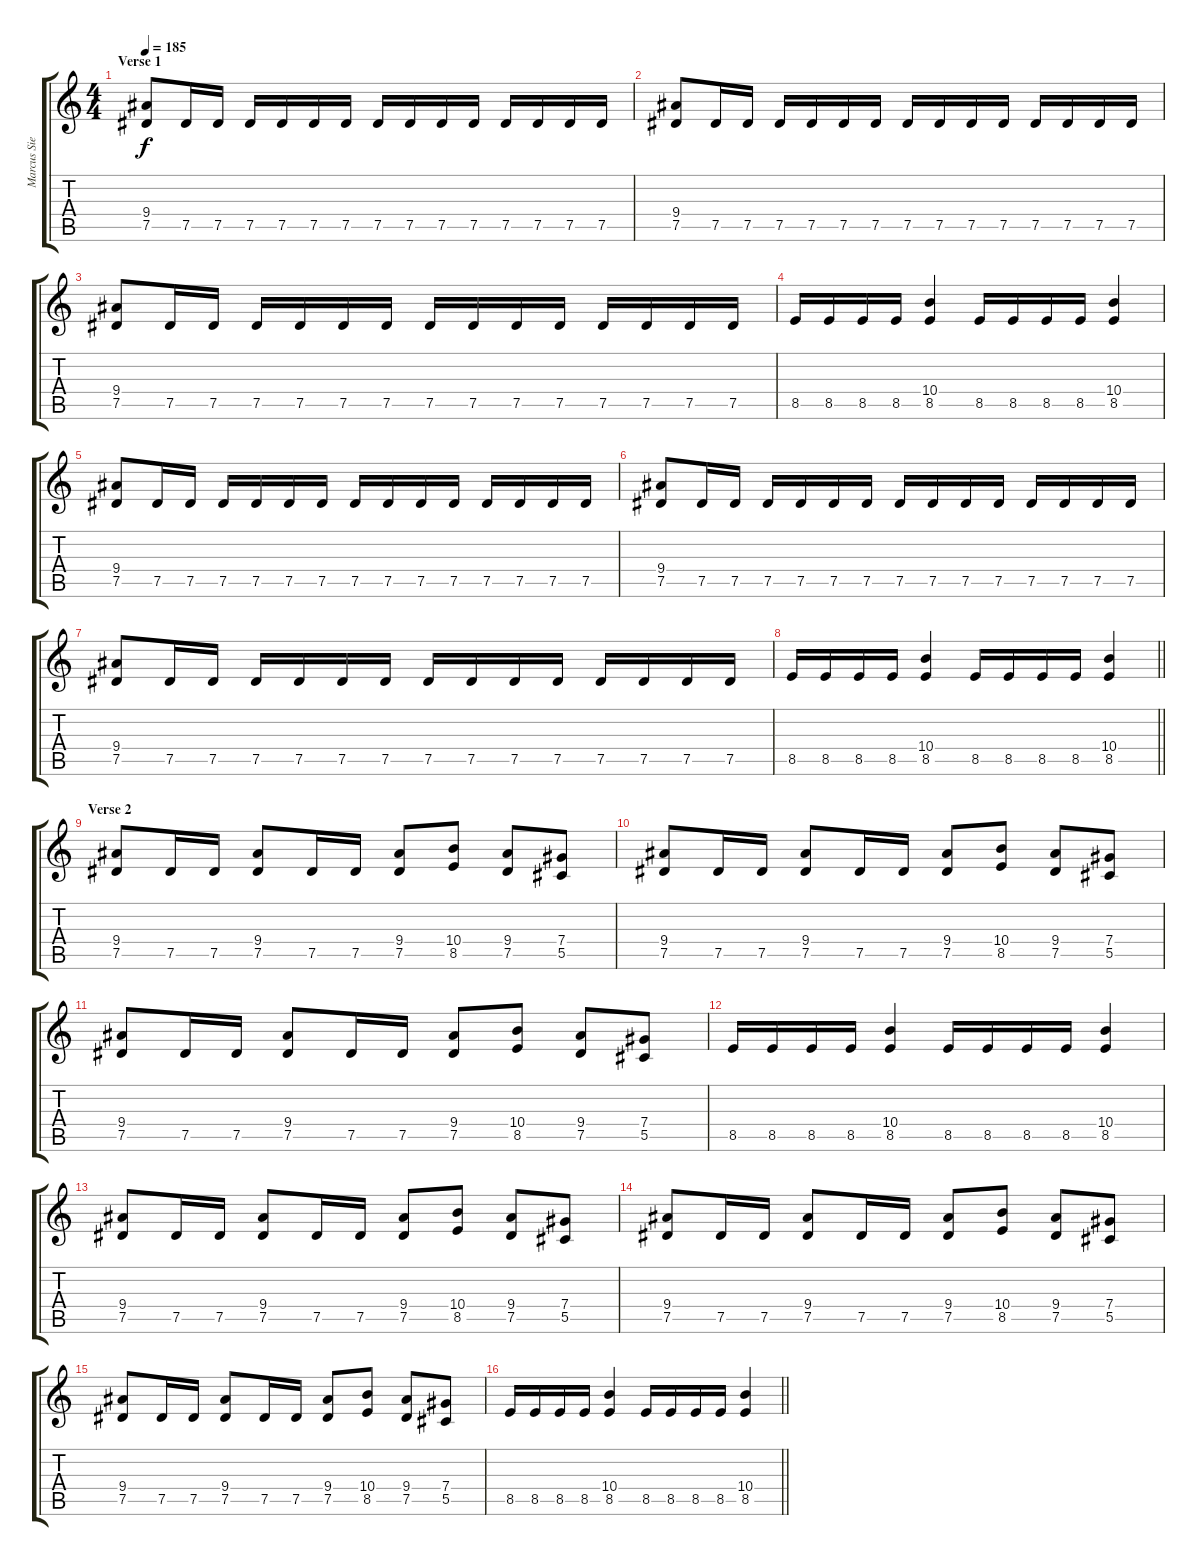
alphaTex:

\track ("Marcus Siepen" "Marcus Sie") {instrument distortionguitar}
\staff {score tabs}
\tuning (Eb4 Bb3 Gb3 Db3 Ab2 Eb2) {hide}
\ts (4 4)
\section ("" "Verse 1")
\tempo 185
\clef g2
\ks c
(9.4 7.5).8{dy f} 7.5.16 7.5.16 7.5.16 7.5.16 7.5.16 7.5.16 7.5.16 7.5.16 7.5.16 7.5.16 7.5.16 7.5.16 7.5.16 7.5.16 |
(9.4 7.5).8 7.5.16 7.5.16 7.5.16 7.5.16 7.5.16 7.5.16 7.5.16 7.5.16 7.5.16 7.5.16 7.5.16 7.5.16 7.5.16 7.5.16 |
(9.4 7.5).8 7.5.16 7.5.16 7.5.16 7.5.16 7.5.16 7.5.16 7.5.16 7.5.16 7.5.16 7.5.16 7.5.16 7.5.16 7.5.16 7.5.16 |
8.5.16 8.5.16 8.5.16 8.5.16 (10.4 8.5).4 8.5.16 8.5.16 8.5.16 8.5.16 (10.4 8.5).4 |
(9.4 7.5).8 7.5.16 7.5.16 7.5.16 7.5.16 7.5.16 7.5.16 7.5.16 7.5.16 7.5.16 7.5.16 7.5.16 7.5.16 7.5.16 7.5.16 |
(9.4 7.5).8 7.5.16 7.5.16 7.5.16 7.5.16 7.5.16 7.5.16 7.5.16 7.5.16 7.5.16 7.5.16 7.5.16 7.5.16 7.5.16 7.5.16 |
(9.4 7.5).8 7.5.16 7.5.16 7.5.16 7.5.16 7.5.16 7.5.16 7.5.16 7.5.16 7.5.16 7.5.16 7.5.16 7.5.16 7.5.16 7.5.16 |
\barLineRight lightlight
8.5.16 8.5.16 8.5.16 8.5.16 (10.4 8.5).4 8.5.16 8.5.16 8.5.16 8.5.16 (10.4 8.5).4 |
\section ("" "Verse 2")
(9.4 7.5).8 7.5.16 7.5.16 (9.4 7.5).8 7.5.16 7.5.16 (9.4 7.5).8 (10.4 8.5).8 (9.4 7.5).8 (7.4 5.5).8 |
(9.4 7.5).8 7.5.16 7.5.16 (9.4 7.5).8 7.5.16 7.5.16 (9.4 7.5).8 (10.4 8.5).8 (9.4 7.5).8 (7.4 5.5).8 |
(9.4 7.5).8 7.5.16 7.5.16 (9.4 7.5).8 7.5.16 7.5.16 (9.4 7.5).8 (10.4 8.5).8 (9.4 7.5).8 (7.4 5.5).8 |
8.5.16 8.5.16 8.5.16 8.5.16 (10.4 8.5).4 8.5.16 8.5.16 8.5.16 8.5.16 (10.4 8.5).4 |
(9.4 7.5).8 7.5.16 7.5.16 (9.4 7.5).8 7.5.16 7.5.16 (9.4 7.5).8 (10.4 8.5).8 (9.4 7.5).8 (7.4 5.5).8 |
(9.4 7.5).8 7.5.16 7.5.16 (9.4 7.5).8 7.5.16 7.5.16 (9.4 7.5).8 (10.4 8.5).8 (9.4 7.5).8 (7.4 5.5).8 |
(9.4 7.5).8 7.5.16 7.5.16 (9.4 7.5).8 7.5.16 7.5.16 (9.4 7.5).8 (10.4 8.5).8 (9.4 7.5).8 (7.4 5.5).8 |
\barLineRight lightlight
8.5.16 8.5.16 8.5.16 8.5.16 (10.4 8.5).4 8.5.16 8.5.16 8.5.16 8.5.16 (10.4 8.5).4
